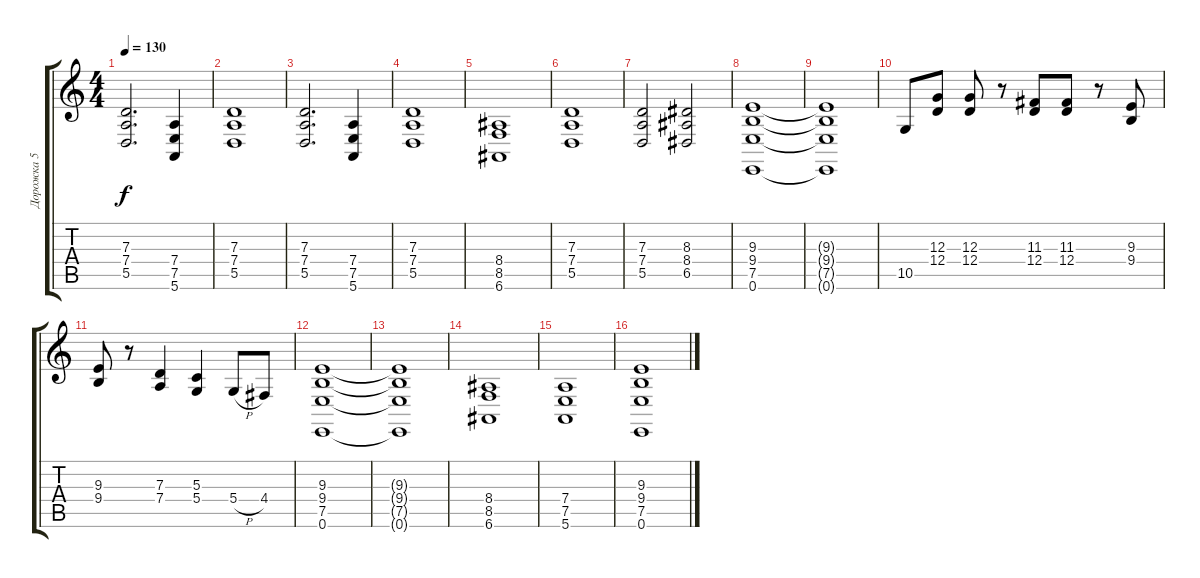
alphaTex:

\track ("Дорожка 5" "Дорожка 5") {instrument stringensemble1}
\staff {score tabs}
\tuning (E4 B3 G3 D3 A2 E2) {hide}
\ts (4 4)
\tempo 130
\clef g2
\ks c
(7.3 7.4 5.5).2{d dy f} (7.4 7.5 5.6).4 |
(7.3 7.4 5.5).1 |
(7.3 7.4 5.5).2{d} (7.4 7.5 5.6).4 |
(7.3 7.4 5.5).1 |
(8.4 8.5 6.6).1 |
(7.3 7.4 5.5).1 |
(7.3 7.4 5.5).2 (8.3 8.4 6.5).2 |
(9.3 9.4 7.5 0.6).1 |
(9.3{t} 9.4{t} 7.5{t} 0.6{t}).1 |
10.5.8 (12.3 12.4).8 (12.3 12.4).8 r.8 (11.3 12.4).8 (11.3 12.4).8 r.8 (9.3 9.4).8 |
(9.3 9.4).8 r.8 (7.3 7.4).4 (5.3 5.4).4 5.4{h}.8 4.4.8 |
(9.3 9.4 7.5 0.6).1 |
(9.3{t} 9.4{t} 7.5{t} 0.6{t}).1 |
(8.4 8.5 6.6).1 |
(7.4 7.5 5.6).1 |
(9.3 9.4 7.5 0.6).1
